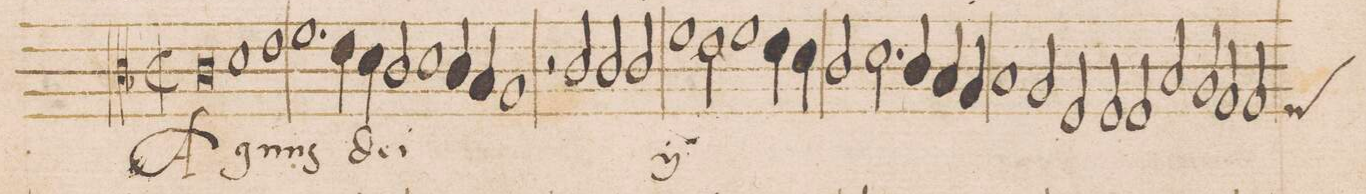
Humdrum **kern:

**kern	**text
*I"TENOR	*
*clefC3	*
*k[b-]	*
*met(C|)	*
*M2/1	*
0c	A-
=20-	=20-
1d	-gnus
1e	.
=21-	=21-
1.f	.
4e\	de-
4d\	.
=22-	=22-
2c/	-i
1d	.
4c/	.
4B-/	.
=23-	=23-
1A	.
2r	.
*	*ij
2c/	A-
=24-	=24-
2c/	-gnus
2c/	.
1f	De-
=25-	=25-
2e\	.
1f	.
4e\	.
4d\	.
=26-	=26-
2c/	.
2.d\	.
4c/	.
4B-/	.
4A/	.
=27-	=27-
1B-	.
2A/	.
2F/	.
=28-	=28-
2F/	.
2F/	.
2B-/	.
2A/	.
=29-	=29-
2G/	.
*custos:F	*
2G/	.
*-	*-
